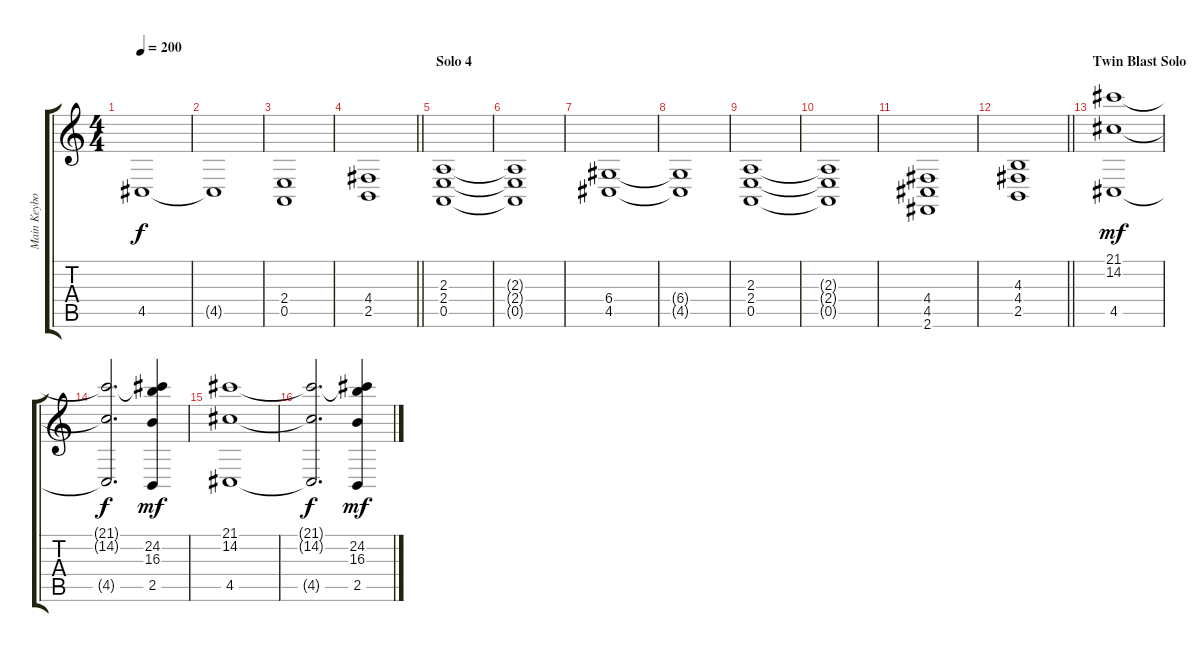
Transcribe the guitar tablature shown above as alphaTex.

\track ("Main Keyboards" "Main Keybo") {instrument stringensemble1}
\staff {score tabs}
\tuning (E4 B3 G3 D3 A2 E2) {hide}
\ts (4 4)
\tempo 200
\clef g2
\ks c
4.5.1{dy f} |
4.5{t}.1 |
(2.4 0.5).1 |
\barLineRight lightlight
(4.4 2.5).1 |
\section ("" "Solo 4")
(2.3 2.4 0.5).1 |
(2.3{t} 2.4{t} 0.5{t}).1 |
(6.4 4.5).1 |
(6.4{t} 4.5{t}).1 |
(2.3 2.4 0.5).1 |
(2.3{t} 2.4{t} 0.5{t}).1 |
(4.4 4.5 2.6).1 |
\barLineRight lightlight
(4.3 4.4 2.5).1 |
\section ("" "Twin Blast Solo")
(21.1 14.2 4.5).1{dy mf} |
(21.1{t} 14.2{t} 4.5{t}).2{d dy f} (21.1{t} 24.2 16.3 2.5).4{dy mf} |
(21.1 14.2 4.5).1 |
(21.1{t} 14.2{t} 4.5{t}).2{d dy f} (21.1{t} 24.2 16.3 2.5).4{dy mf}
